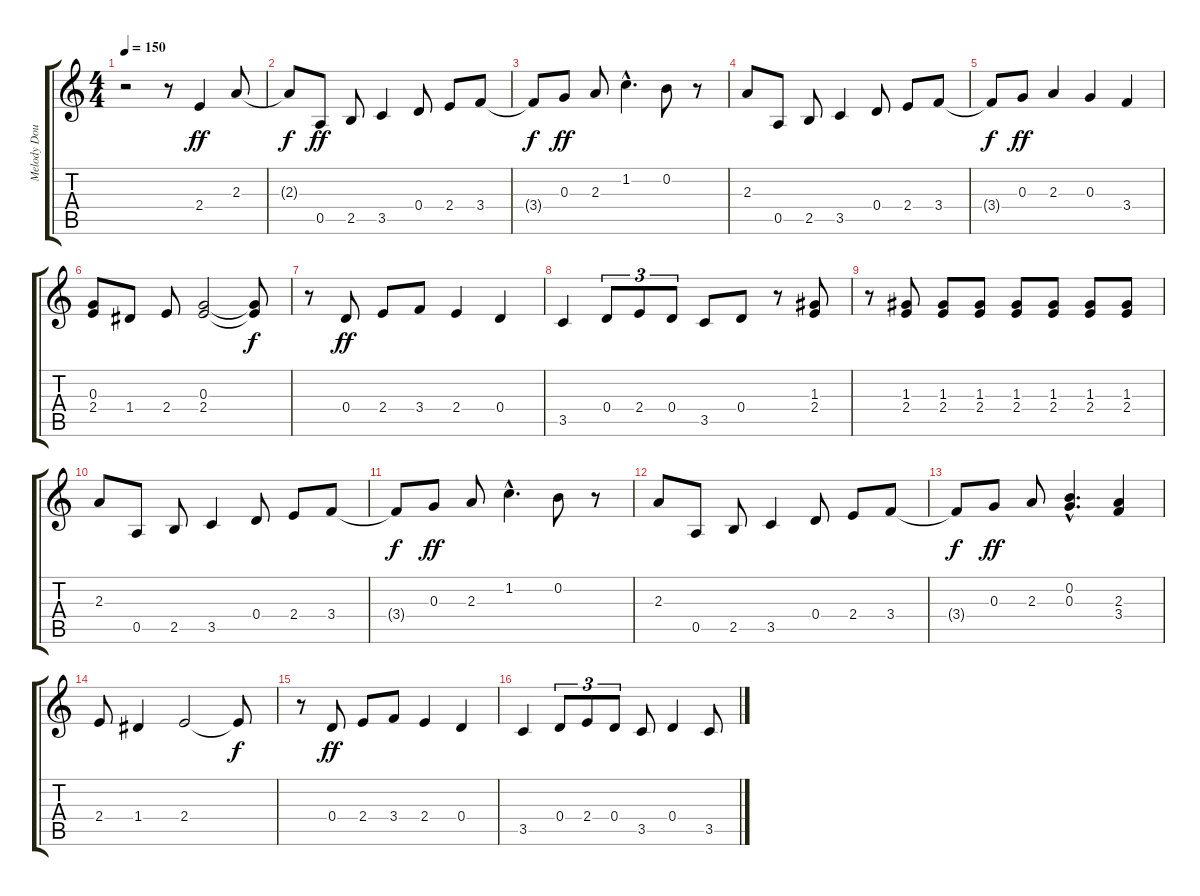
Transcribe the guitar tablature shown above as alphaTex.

\track ("Melody Double" "Melody Dou") {instrument electricguitarmuted}
\staff {score tabs}
\tuning (E4 B3 G3 D3 A2 E2) {hide}
\ts (4 4)
\tempo 150
\clef g2
\ks c
r.2{dy ff} r.8 2.4.4 2.3.8 |
2.3{t}.8{dy f} 0.5.8{dy ff} 2.5.8 3.5.4 0.4.8 2.4.8 3.4.8 |
3.4{t}.8{dy f} 0.3.8{dy ff} 2.3.8 1.2{hac}.4{d} 0.2.8 r.8 |
2.3.8 0.5.8 2.5.8 3.5.4 0.4.8 2.4.8 3.4.8 |
3.4{t}.8{dy f} 0.3.8{dy ff} 2.3.4 0.3.4 3.4.4 |
(0.3 2.4).8 1.4.8 2.4.8 (0.3 2.4).2 (0.3{t} 2.4{t}).8{dy f} |
r.8 0.4.8{dy ff} 2.4.8 3.4.8 2.4.4 0.4.4 |
3.5.4 0.4.8{tu (3 2)} 2.4.8{tu (3 2)} 0.4.8{tu (3 2)} 3.5.8 0.4.8 r.8 (1.3 2.4).8 |
r.8 (1.3 2.4).8 (1.3 2.4).8 (1.3 2.4).8 (1.3 2.4).8 (1.3 2.4).8 (1.3 2.4).8 (1.3 2.4).8 |
2.3.8 0.5.8 2.5.8 3.5.4 0.4.8 2.4.8 3.4.8 |
3.4{t}.8{dy f} 0.3.8{dy ff} 2.3.8 1.2{hac}.4{d} 0.2.8 r.8 |
2.3.8 0.5.8 2.5.8 3.5.4 0.4.8 2.4.8 3.4.8 |
3.4{t}.8{dy f} 0.3.8{dy ff} 2.3.8 (0.2{hac} 0.3{hac}).4{d} (2.3 3.4).4 |
2.4.8 1.4.4 2.4.2 2.4{t}.8{dy f} |
r.8 0.4.8{dy ff} 2.4.8 3.4.8 2.4.4 0.4.4 |
3.5.4 0.4.8{tu (3 2)} 2.4.8{tu (3 2)} 0.4.8{tu (3 2)} 3.5.8 0.4.4 3.5.8
